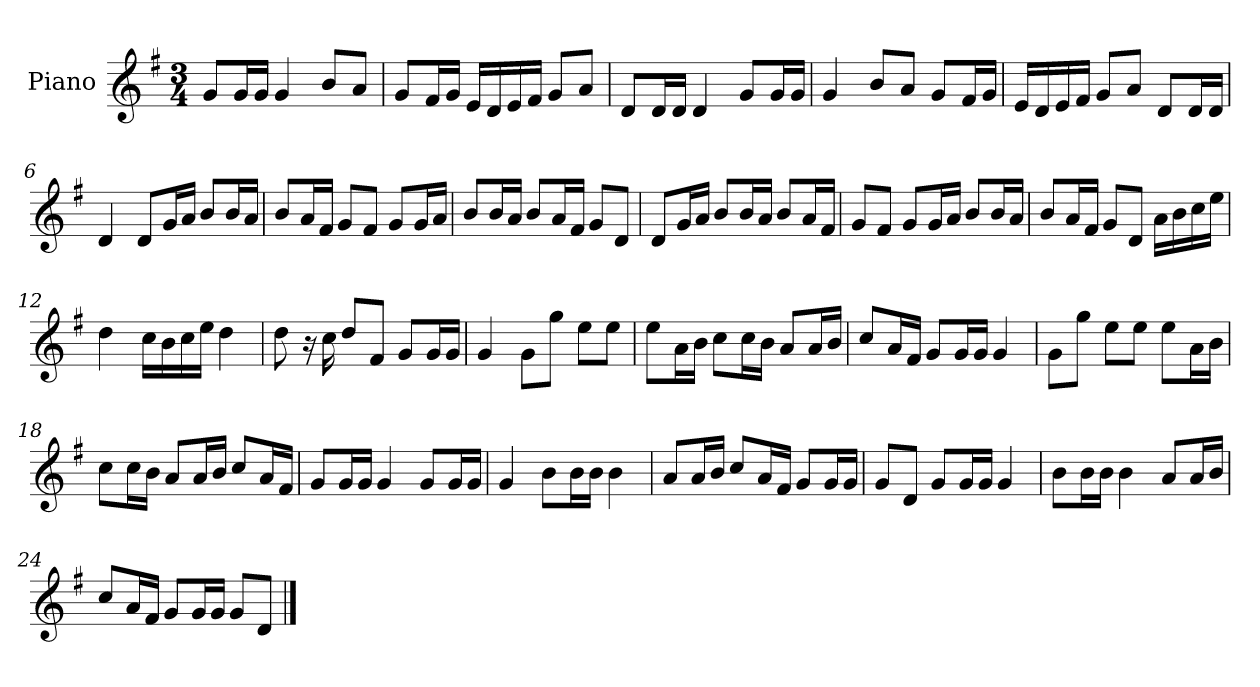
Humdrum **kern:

**kern
*part1
*staff1
*I"Piano
*I'P-no
*clefG2
*k[f#]
*M3/4
*MM90
=1
8g/L
16g/L
16g/JJ
4g/
8b/L
8a/J
=2
8g/L
16f#/L
16g/JJ
16e/LL
16d/
16e/
16f#/JJ
8g/L
8a/J
=3
8d/L
16d/L
16d/JJ
4d/
8g/L
16g/L
16g/JJ
=4
4g/
8b/L
8a/J
8g/L
16f#/L
16g/JJ
=5
16e/LL
16d/
16e/
16f#/JJ
8g/L
8a/J
8d/L
16d/L
16d/JJ
!!LO:LB:g=z
=6
4d/
8d/L
16g/L
16a/JJ
8b/L
16b/L
16a/JJ
=7
8b/L
16a/L
16f#/JJ
8g/L
8f#/J
8g/L
16g/L
16a/JJ
=8
8b/L
16b/L
16a/JJ
8b/L
16a/L
16f#/JJ
8g/L
8d/J
=9
8d/L
16g/L
16a/JJ
8b/L
16b/L
16a/JJ
8b/L
16a/L
16f#/JJ
=10
8g/L
8f#/J
8g/L
16g/L
16a/JJ
8b/L
16b/L
16a/JJ
!!LO:LB:g=z
=11
8b/L
16a/L
16f#/JJ
8g/L
8d/J
16a\LL
16b\
16cc\
16ee\JJ
=12
4dd\
16cc\LL
16b\
16cc\
16ee\JJ
4dd\
=13
8dd\
16r
16cc\
8dd/L
8f#/J
8g/L
16g/L
16g/JJ
=14
4g/
8g\L
8gg\J
8ee\L
8ee\J
=15
8ee\L
16a\L
16b\JJ
8cc\L
16cc\L
16b\JJ
8a/L
16a/L
16b/JJ
=16
8cc/L
16a/L
16f#/JJ
8g/L
16g/L
16g/JJ
4g/
!!LO:LB:g=z
=17
8g\L
8gg\J
8ee\L
8ee\J
8ee\L
16a\L
16b\JJ
=18
8cc\L
16cc\L
16b\JJ
8a/L
16a/L
16b/JJ
8cc/L
16a/L
16f#/JJ
=19
8g/L
16g/L
16g/JJ
4g/
8g/L
16g/L
16g/JJ
=20
4g/
8b\L
16b\L
16b\JJ
4b\
=21
8a/L
16a/L
16b/JJ
8cc/L
16a/L
16f#/JJ
8g/L
16g/L
16g/JJ
=22
8g/L
8d/J
8g/L
16g/L
16g/JJ
4g/
!!LO:LB:g=z
=23
8b\L
16b\L
16b\JJ
4b\
8a/L
16a/L
16b/JJ
=24
8cc/L
16a/L
16f#/JJ
8g/L
16g/L
16g/JJ
8g/L
8d/J
==
*-
